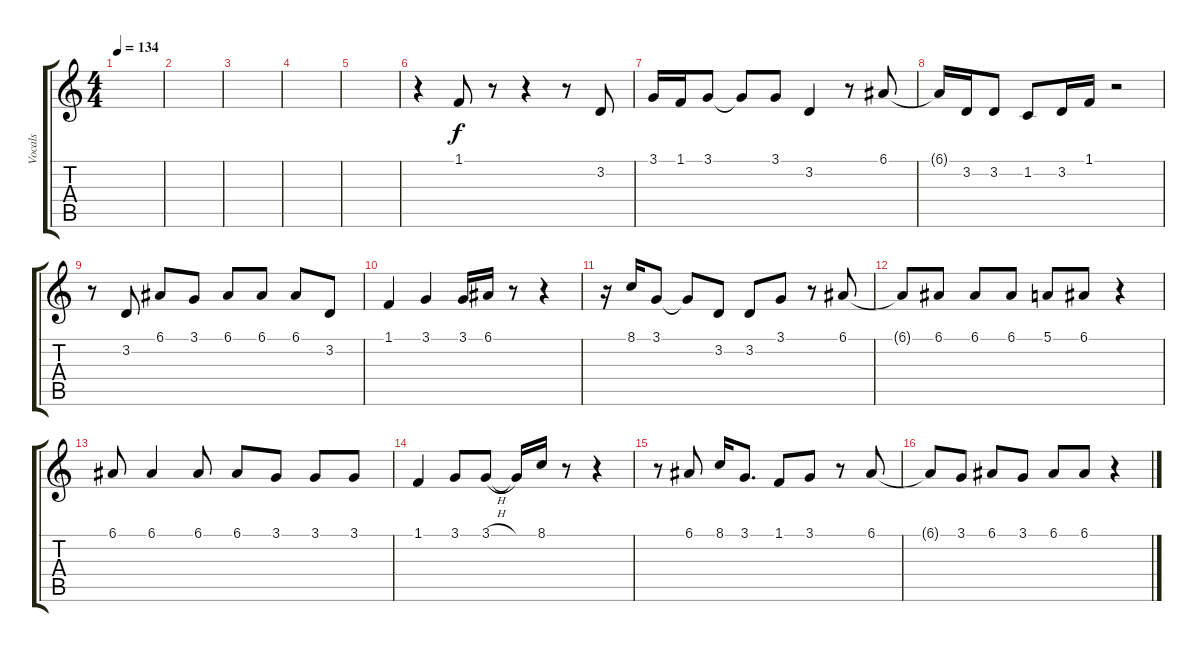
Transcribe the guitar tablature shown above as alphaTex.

\track ("Vocals" "Vocals") {instrument accordion}
\staff {score tabs}
\tuning (E4 B3 G3 D3 A2 E2) {hide}
\ts (4 4)
\tempo 134
\clef g2
\ks c
|
|
|
|
|
r.4 1.1.8{volume 16} r.8 r.4 r.8 3.2.8 |
3.1.16 1.1.16 3.1.8 3.1{t}.8 3.1.8 3.2.4 r.8 6.1.8 |
6.1{t}.16 3.2.16 3.2.8 1.2.8 3.2.16 1.1.16 r.2 |
r.8 3.2.8 6.1.8 3.1.8 6.1.8 6.1.8 6.1.8 3.2.8 |
1.1.4 3.1.4 3.1.16 6.1.16 r.8 r.4 |
r.16 8.1.16 3.1.8 3.1{t}.8 3.2.8 3.2.8 3.1.8 r.8 6.1.8 |
6.1{t}.8 6.1.8 6.1.8 6.1.8 5.1.8 6.1.8 r.4 |
6.1.8 6.1.4 6.1.8 6.1.8 3.1.8 3.1.8 3.1.8 |
1.1.4 3.1.8 3.1{h}.8 3.1{t}.16 8.1.16 r.8 r.4 |
r.8 6.1.8 8.1.16 3.1.8{d} 1.1.8 3.1.8 r.8 6.1.8 |
6.1{t}.8 3.1.8 6.1.8 3.1.8 6.1.8 6.1.8 r.4
